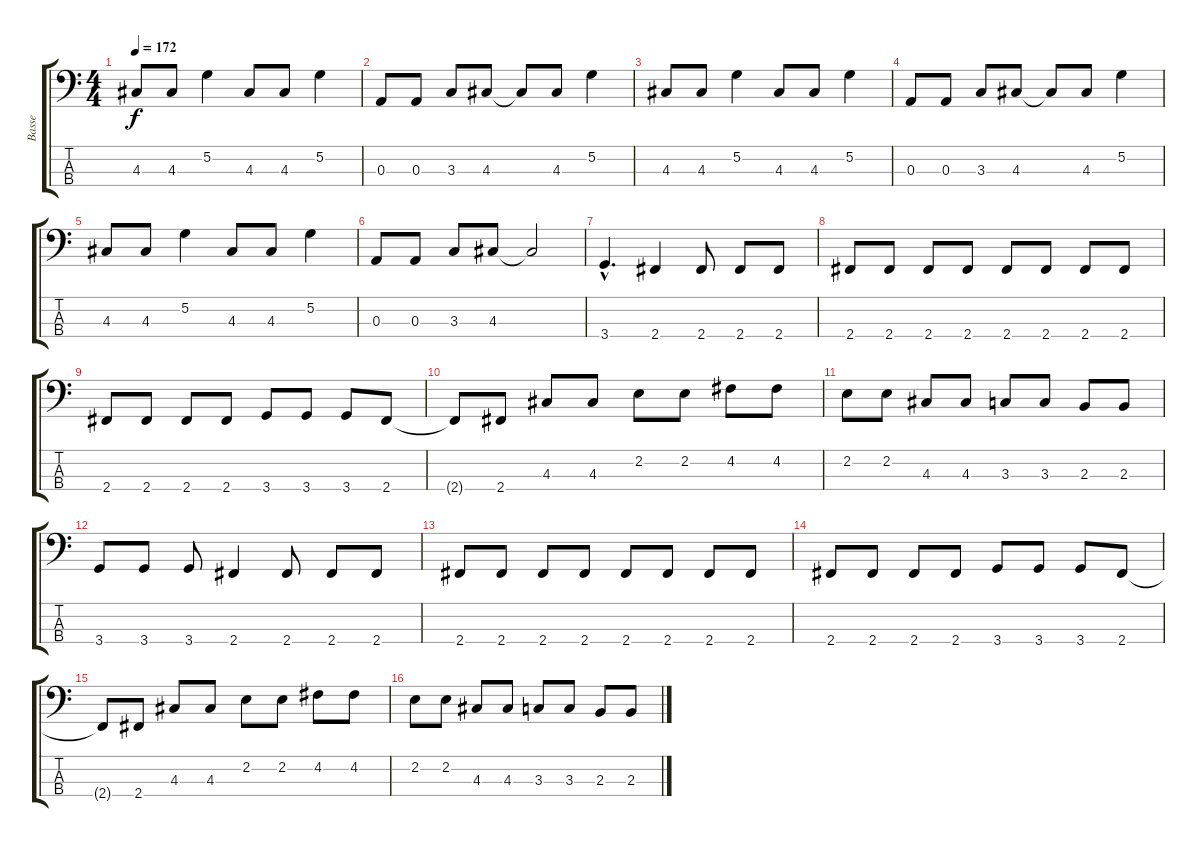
\track ("Basse" "Basse") {instrument electricbassfinger}
\staff {score tabs}
\tuning (G2 D2 A1 E1) {hide}
\ts (4 4)
\tempo 172
\clef f4
\ks c
4.3.8{dy f} 4.3.8 5.2.4 4.3.8 4.3.8 5.2.4 |
0.3.8 0.3.8 3.3.8 4.3.8 4.3{t}.8 4.3.8 5.2.4 |
4.3.8 4.3.8 5.2.4 4.3.8 4.3.8 5.2.4 |
0.3.8 0.3.8 3.3.8 4.3.8 4.3{t}.8 4.3.8 5.2.4 |
4.3.8 4.3.8 5.2.4 4.3.8 4.3.8 5.2.4 |
0.3.8 0.3.8 3.3.8 4.3.8 4.3{t}.2 |
3.4{hac}.4{d} 2.4.4 2.4.8 2.4.8 2.4.8 |
2.4.8 2.4.8 2.4.8 2.4.8 2.4.8 2.4.8 2.4.8 2.4.8 |
2.4.8 2.4.8 2.4.8 2.4.8 3.4.8 3.4.8 3.4.8 2.4.8 |
2.4{t}.8 2.4.8 4.3.8 4.3.8 2.2.8 2.2.8 4.2.8 4.2.8 |
2.2.8 2.2.8 4.3.8 4.3.8 3.3.8 3.3.8 2.3.8 2.3.8 |
3.4.8 3.4.8 3.4.8 2.4.4 2.4.8 2.4.8 2.4.8 |
2.4.8 2.4.8 2.4.8 2.4.8 2.4.8 2.4.8 2.4.8 2.4.8 |
2.4.8 2.4.8 2.4.8 2.4.8 3.4.8 3.4.8 3.4.8 2.4.8 |
2.4{t}.8 2.4.8 4.3.8 4.3.8 2.2.8 2.2.8 4.2.8 4.2.8 |
2.2.8 2.2.8 4.3.8 4.3.8 3.3.8 3.3.8 2.3.8 2.3.8
